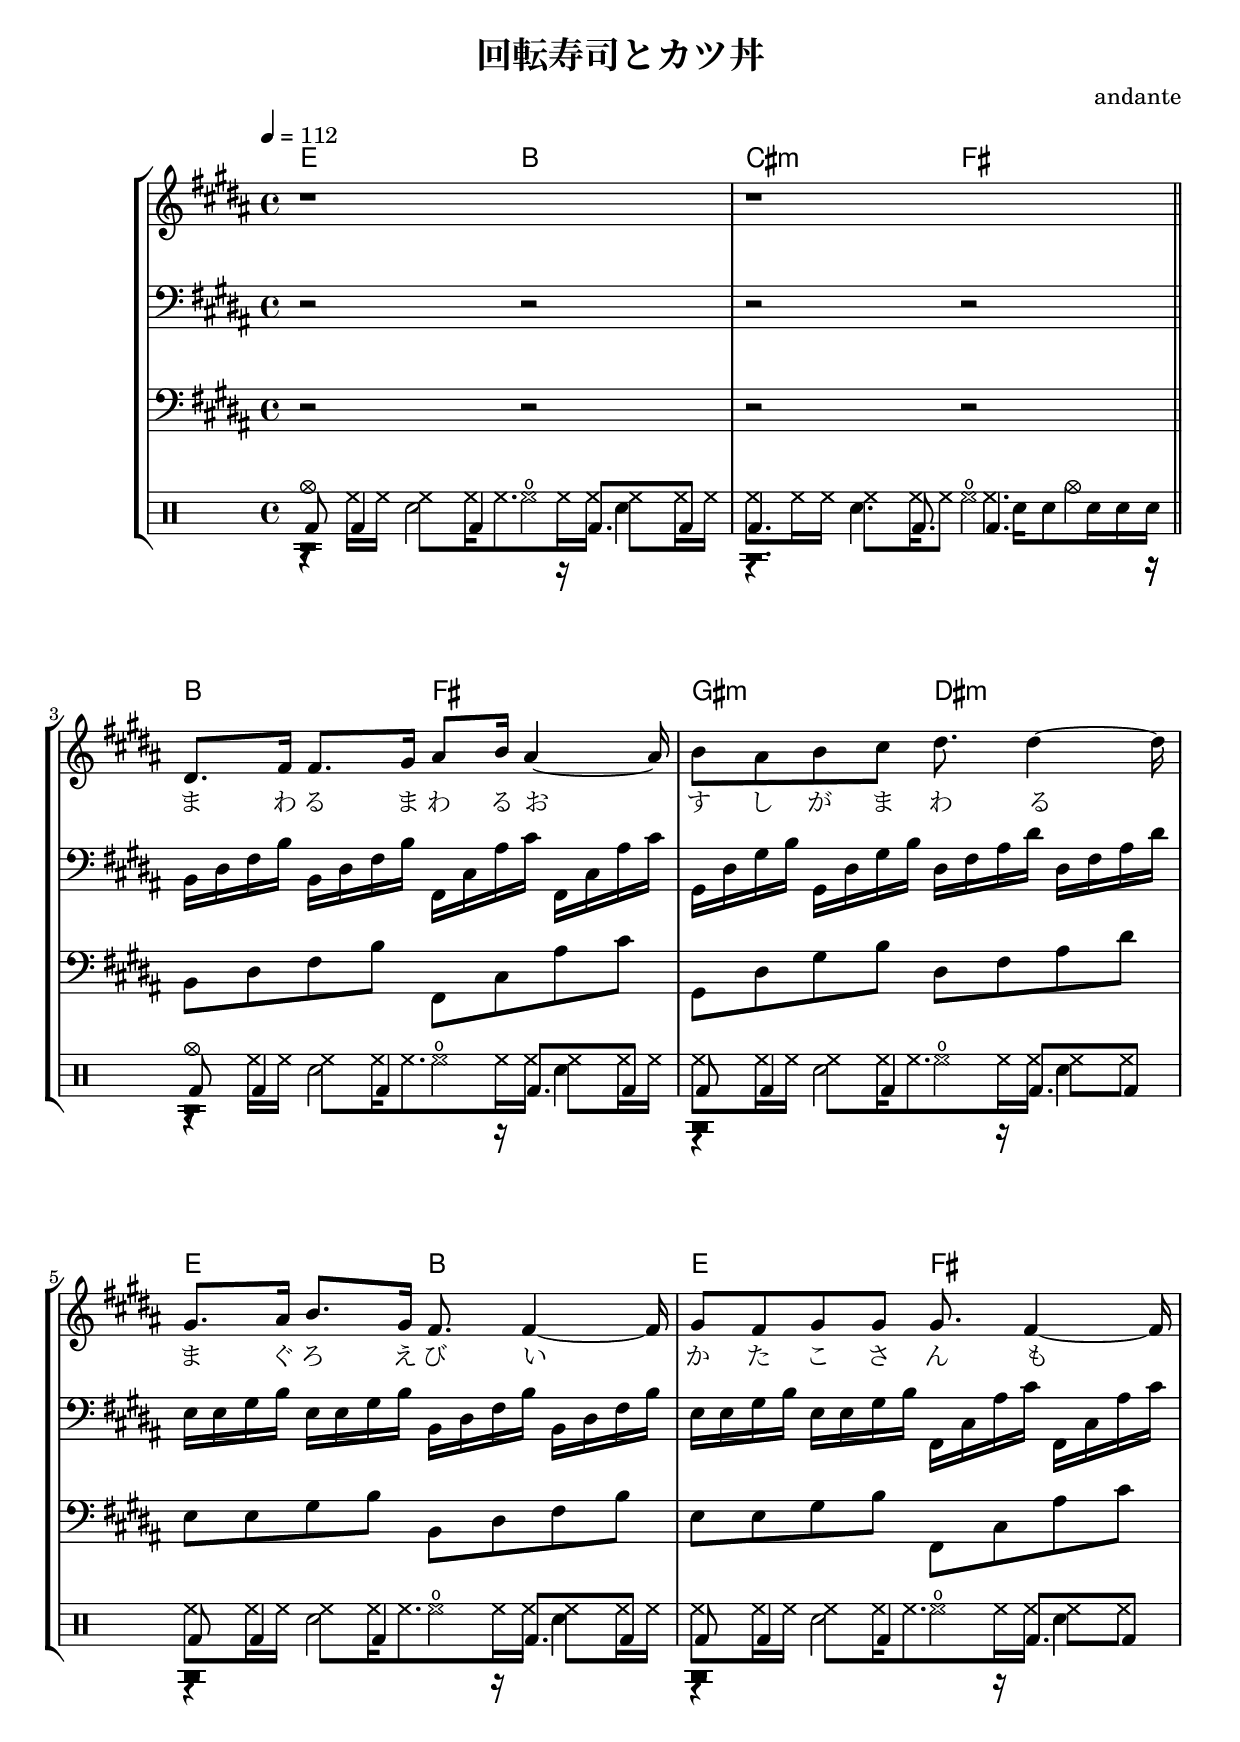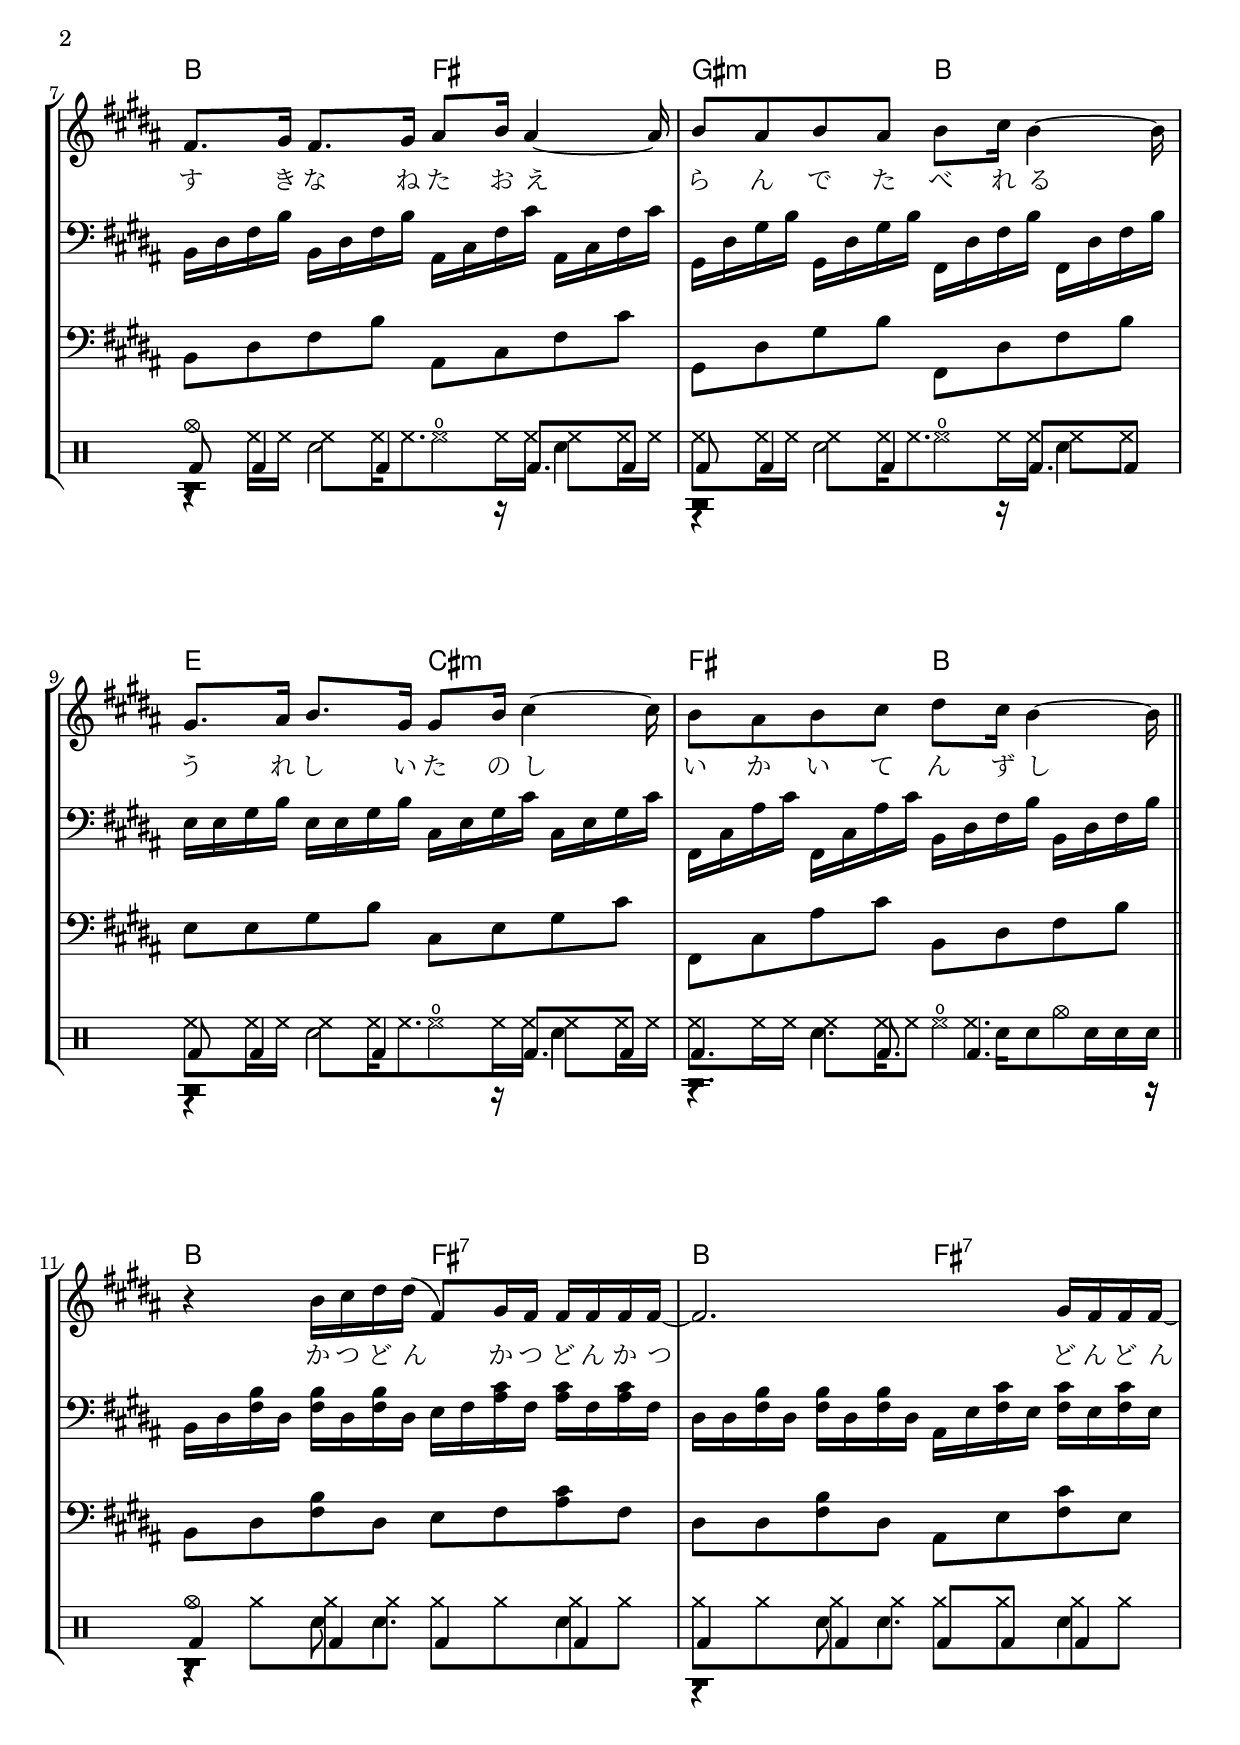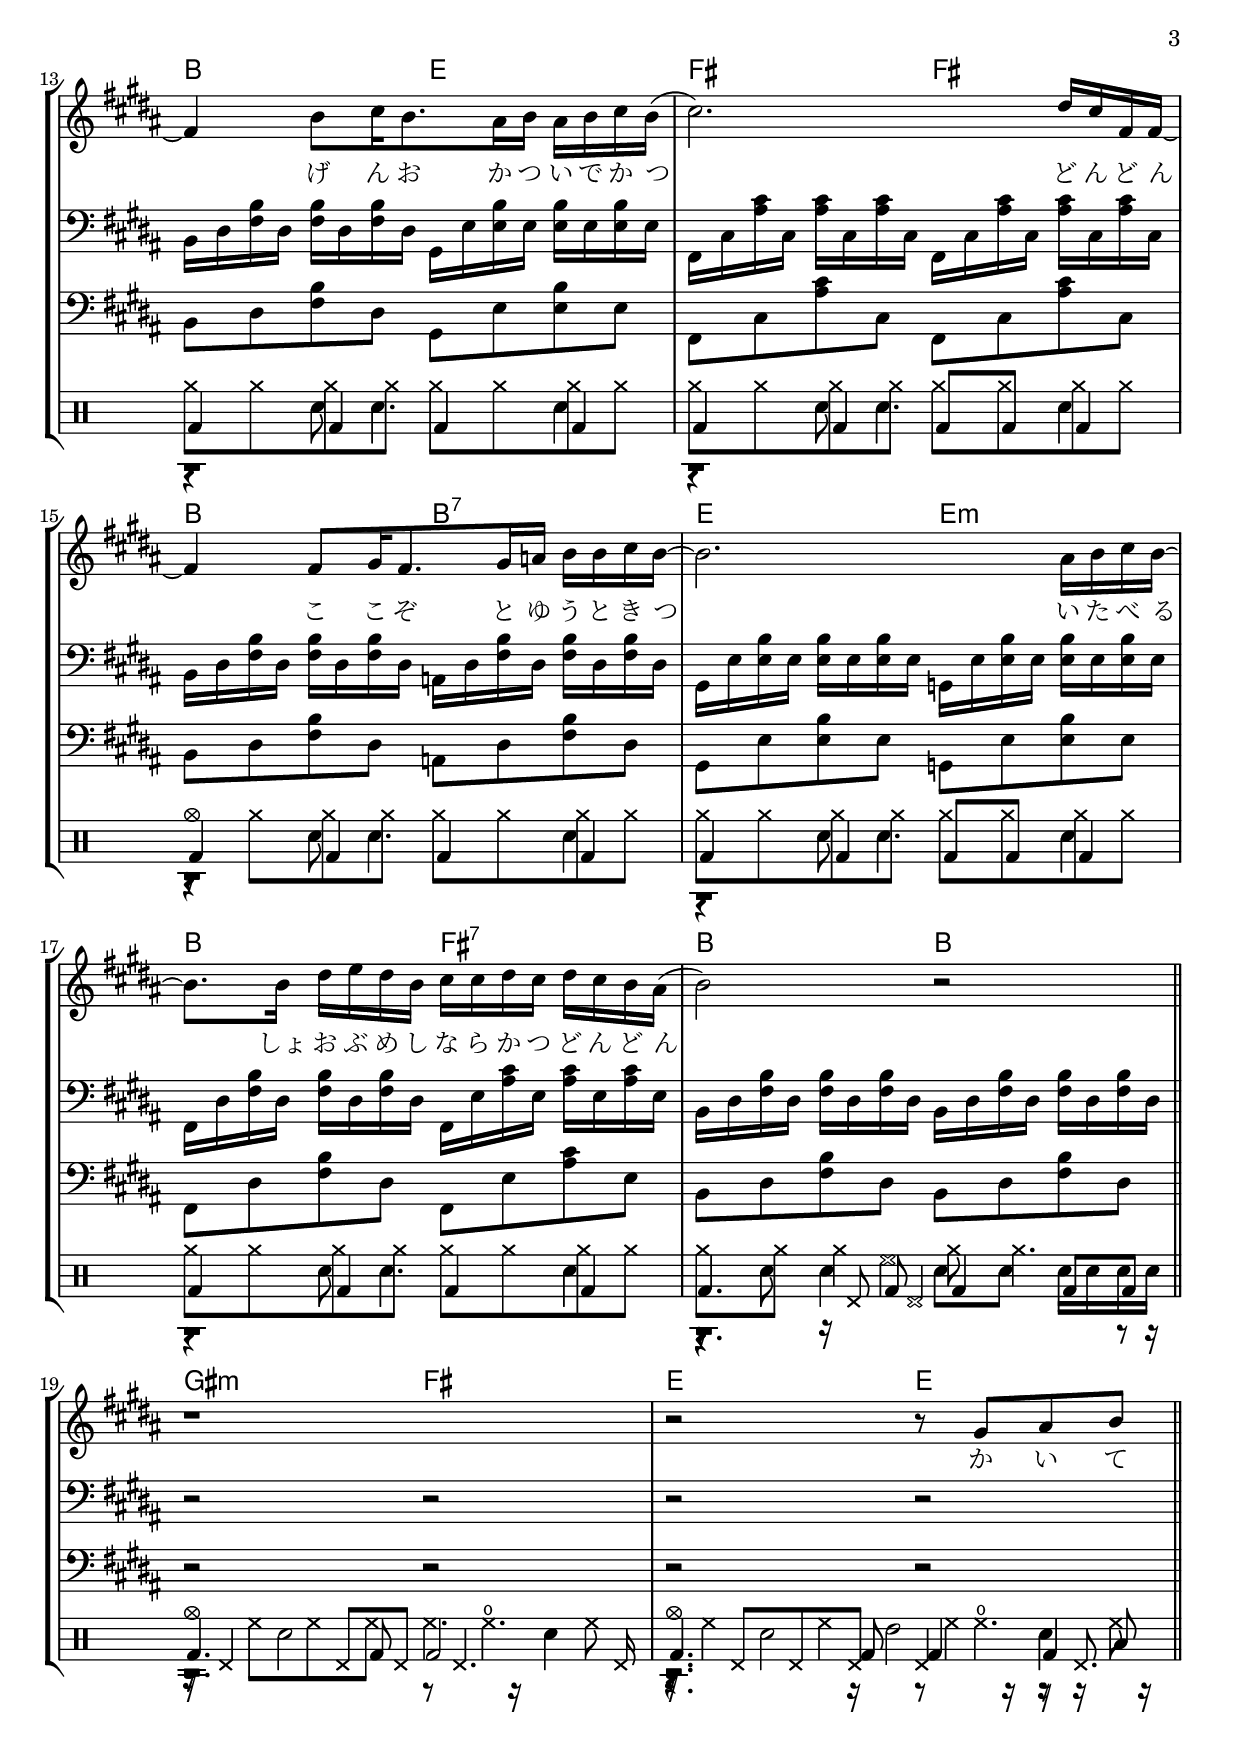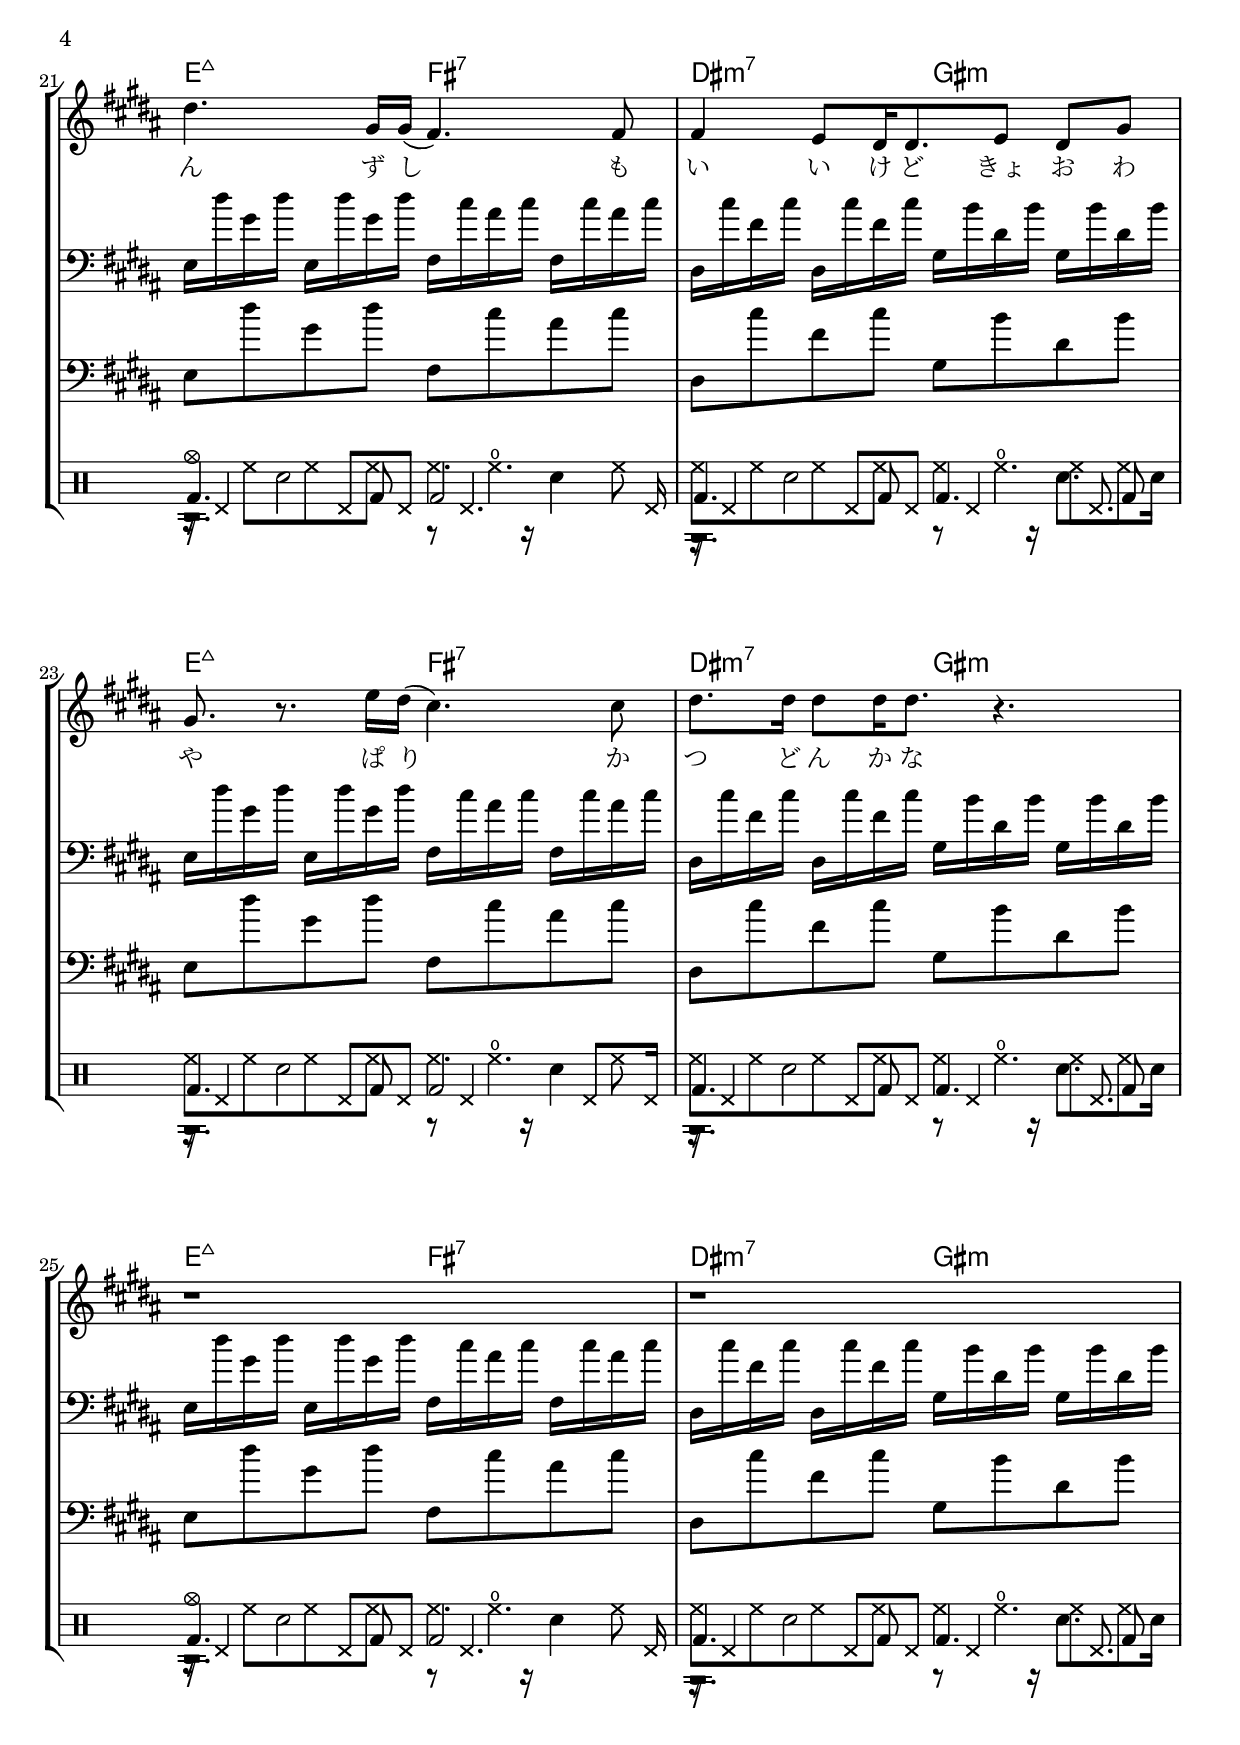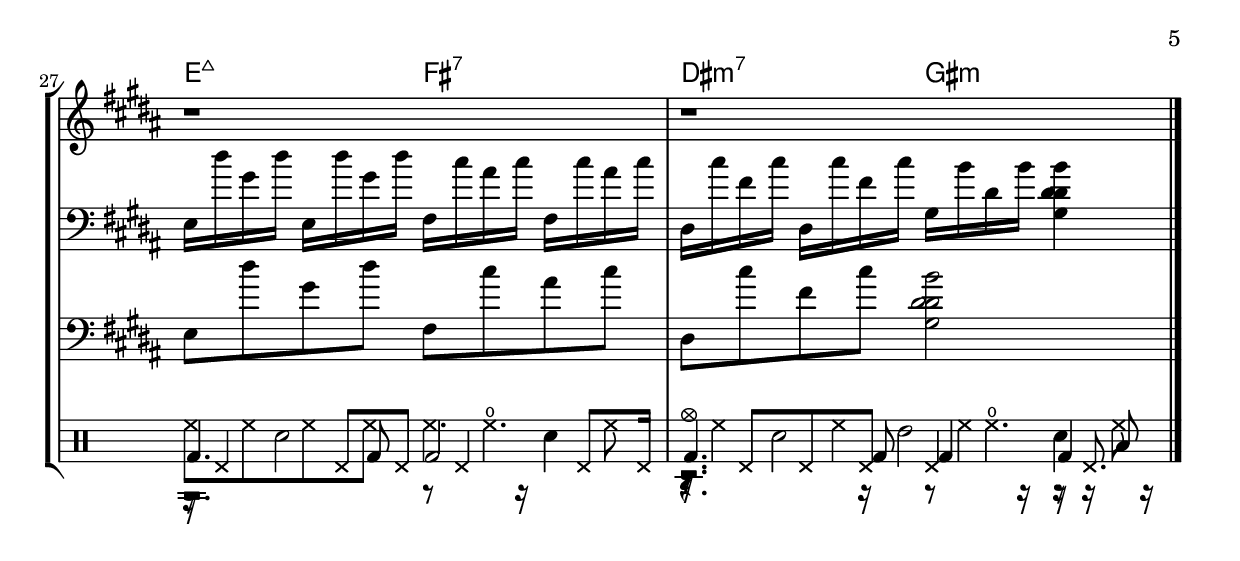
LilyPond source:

\version "2.12.1"

\header {
	title = \markup {回転寿司とカツ丼}
	composer = \markup \center-column {andante}
}

harmony = \chordmode {
	e2 b cis:m fis 

	b fis gis:m dis:m e b e fis b fis gis:m b e cis:m fis b 

	b fis:7 b fis:7 b e fis fis b b:7 e e:m b fis:7 b b 

	gis:m fis e e 

	e:maj7 fis:7 dis:min7 gis:m e:maj7 fis:7 dis:min7 gis:m e:maj7 fis:7 dis:min7 gis:m e:maj7 fis:7 dis:min7 gis:m 
}

melody = {
	\key b \major
	\tempo 4 = 112
	r1 | r1   
	\set Staff.midiInstrument = #"fss0.31"
	dis'8.  fis'16  fis'8.  gis'16  ais'8  b'16  ais'4~ais'16 
	b'8  ais'8  b'8  cis''8  dis''8.  dis''4~dis''16 
	gis'8.  ais'16  b'8.  gis'16  fis'8.  fis'4~fis'16 
	gis'8  fis'8  gis'8  gis'8  gis'8.  fis'4~fis'16 
	fis'8.  gis'16  fis'8.  gis'16  ais'8  b'16  ais'4~ais'16 
	b'8  ais'8  b'8  ais'8  b'8  cis''16  b'4~b'16 
	gis'8.  ais'16  b'8.  gis'16  gis'8  b'16  cis''4~cis''16 
	b'8  ais'8  b'8  cis''8  dis''8  cis''16  b'4~b'16
	\set Staff.midiInstrument = #"fss0.31"
	r4 b'16  cis''16  dis''16  dis''16  (fis'8)  gis'16  fis'16  fis'16  fis'16  fis'16  fis'16~ 
	fis'2.  gis'16  fis'16  fis'16  fis'16~ 
	fis'4  b'8  cis''16  b'8.  ais'16  b'16  ais'16  b'16  cis''16  b'16 
	(cis''2.)  dis''16  cis''16  fis'16  fis'16~ 
	fis'4  fis'8  gis'16  fis'8.  gis'16  a'16  b'16  b'16  cis''16  b'16~ 
	b'2.  ais'16  b'16  cis''16  b'16~ 
	b'8.  b'16  dis''16  e''16  dis''16  b'16  cis''16  cis''16  dis''16  cis''16  dis''16  cis''16  b'16  ais'16 
	(b'2)  	r2 	r1 | r2 r8 
	\set Staff.midiInstrument = #"fss0.31"
	gis'8  ais'8  b'8 
	dis''4.  gis'16  gis'16  (fis'4.)  fis'8 
	fis'4  e'8  dis'16  dis'8.  e'8  dis'8  gis'8 
	gis'8.  r8.  e''16  dis''16  (cis''4.)  cis''8 
	dis''8.  dis''16  dis''8  dis''16  dis''8.  	r4. r1 r1 r1 r1 	\bar "|."
}

words = \lyricmode {
	
	ま  わ  る  ま  わ  る  お  す  し  が  ま  わ  る  ま  ぐ  ろ  え  び  い  か  た  こ  さ  ん  も  す  き  な  ね  た  お  え  ら  ん  で  た  べ  れ  る  う  れ  し  い  た  の  し  い  か  い  て  ん  ず  し  
	か  つ  ど  ん  か  つ  ど  ん  か  つ  ど  ん  ど  ん  げ  ん  お  か  つ  い  で  か  つ  ど  ん  ど  ん  こ  こ  ぞ  と  ゆ  う  と  き  つ  い  た  べ  る  しょ  お  ぶ  め  し  な  ら  か  つ  ど  ん  ど  ん  
	
	か  い  て  ん  ず  し  も  い  い  け  ど  きょ  お  わ  や  ぱ  り  か  つ  ど  ん  か  な  
}

tempochange = {
	\tempo 4 = 112
	r1 | r1 \bar "||"
	\tempo 4 = 112
	r1 | r1 | r1 | r1 | r1 | r1 | r1 | r1 \bar "||"
	\tempo 4 = 112
	r1 | r1 | r1 | r1 | r1 | r1 | r1 | r1 \bar "||"
	\tempo 4 = 112
	r1 | r1 \bar "||"
	\tempo 4 = 112
	r1 | r1 | r1 | r1 | r1 | r1 | r1 | r1 \bar "|."
}

mainacc = {
	\clef bass
	\set Staff.midiInstrument = #"Acoustic grand"
	\key b \major
	\tempo 4 = 112
	r2
	r2
	r2
	r2
	\bar "||"

	\set Staff.midiInstrument = #"Kalimba"
	b,16 dis fis b b, dis fis b
	fis,16 cis ais cis' fis, cis ais cis'
	gis,16 dis gis b gis, dis gis b
	dis16 fis ais dis' dis fis ais dis'
	e16 e gis b e e gis b
	b,16 dis fis b b, dis fis b
	e16 e gis b e e gis b
	fis,16 cis ais cis' fis, cis ais cis'
	b,16 dis fis b b, dis fis b
	ais,16 cis fis cis' ais, cis fis cis'
	gis,16 dis gis b gis, dis gis b
	fis,16 dis fis b fis, dis fis b
	e16 e gis b e e gis b
	cis16 e gis cis' cis e gis cis'
	fis,16 cis ais cis' fis, cis ais cis'
	b,16 dis fis b b, dis fis b
	\bar "||"

	\set Staff.midiInstrument = #"Synth Drum"
	b,16 dis <fis b> dis <fis b> dis <fis b> dis
	e16 fis <ais cis'> fis <ais cis'> fis <ais cis'> fis
	dis16 dis <fis b> dis <fis b> dis <fis b> dis
	ais,16 e <fis cis'> e <fis cis'> e <fis cis'> e
	b,16 dis <fis b> dis <fis b> dis <fis b> dis
	gis,16 e <e b> e <e b> e <e b> e
	fis,16 cis <ais cis'> cis <ais cis'> cis <ais cis'> cis
	fis,16 cis <ais cis'> cis <ais cis'> cis <ais cis'> cis
	b,16 dis <fis b> dis <fis b> dis <fis b> dis
	a,16 dis <fis b> dis <fis b> dis <fis b> dis
	gis,16 e <e b> e <e b> e <e b> e
	g,16 e <e b> e <e b> e <e b> e
	fis,16 dis <fis b> dis <fis b> dis <fis b> dis
	fis,16 e <ais cis'> e <ais cis'> e <ais cis'> e
	b,16 dis <fis b> dis <fis b> dis <fis b> dis
	b,16 dis <fis b> dis <fis b> dis <fis b> dis
	\bar "||"

	\set Staff.midiInstrument = #"Acoustic grand"
	r2
	r2
	r2
	r2
	\bar "||"

	\set Staff.midiInstrument = #"Marimba"
	e16 dis'' gis' dis'' e dis'' gis' dis''
	fis16 cis'' ais' cis'' fis cis'' ais' cis''
	dis16 cis'' fis' cis'' dis cis'' fis' cis''
	gis16 b' dis' b' gis b' dis' b'
	e16 dis'' gis' dis'' e dis'' gis' dis''
	fis16 cis'' ais' cis'' fis cis'' ais' cis''
	dis16 cis'' fis' cis'' dis cis'' fis' cis''
	gis16 b' dis' b' gis b' dis' b'
	e16 dis'' gis' dis'' e dis'' gis' dis''
	fis16 cis'' ais' cis'' fis cis'' ais' cis''
	dis16 cis'' fis' cis'' dis cis'' fis' cis''
	gis16 b' dis' b' gis b' dis' b'
	e16 dis'' gis' dis'' e dis'' gis' dis''
	fis16 cis'' ais' cis'' fis cis'' ais' cis''
	dis16 cis'' fis' cis'' dis cis'' fis' cis''
	gis16 b' dis' b' <gis dis' dis' b'>4
	\bar "|."
}

subacc = {
	\clef bass
	\set Staff.midiInstrument = #"Acoustic grand"
	\key b \major
	\tempo 4 = 112
	r2
	r2
	r2
	r2
	\bar "||"

	\set Staff.midiInstrument = #"Kalimba"
	b,8 dis8 fis8 b8
	fis,8 cis8 ais8 cis'8
	gis,8 dis8 gis8 b8
	dis8 fis8 ais8 dis'8
	e8 e8 gis8 b8
	b,8 dis8 fis8 b8
	e8 e8 gis8 b8
	fis,8 cis8 ais8 cis'8
	b,8 dis8 fis8 b8
	ais,8 cis8 fis8 cis'8
	gis,8 dis8 gis8 b8
	fis,8 dis8 fis8 b8
	e8 e8 gis8 b8
	cis8 e8 gis8 cis'8
	fis,8 cis8 ais8 cis'8
	b,8 dis8 fis8 b8
	\bar "||"

	\set Staff.midiInstrument = #"Synth Drum"
	b,8 dis <fis b> dis
	e8 fis <ais cis'> fis
	dis8 dis <fis b> dis
	ais,8 e <fis cis'> e
	b,8 dis <fis b> dis
	gis,8 e <e b> e
	fis,8 cis <ais cis'> cis
	fis,8 cis <ais cis'> cis
	b,8 dis <fis b> dis
	a,8 dis <fis b> dis
	gis,8 e <e b> e
	g,8 e <e b> e
	fis,8 dis <fis b> dis
	fis,8 e <ais cis'> e
	b,8 dis <fis b> dis
	b,8 dis <fis b> dis
	\bar "||"

	\set Staff.midiInstrument = #"Acoustic grand"
	r2
	r2
	r2
	r2
	\bar "||"

	\set Staff.midiInstrument = #"Marimba"
	e8 dis'' gis' dis''
	fis8 cis'' ais' cis''
	dis8 cis'' fis' cis''
	gis8 b' dis' b'
	e8 dis'' gis' dis''
	fis8 cis'' ais' cis''
	dis8 cis'' fis' cis''
	gis8 b' dis' b'
	e8 dis'' gis' dis''
	fis8 cis'' ais' cis''
	dis8 cis'' fis' cis''
	gis8 b' dis' b'
	e8 dis'' gis' dis''
	fis8 cis'' ais' cis''
	dis8 cis'' fis' cis''
	<gis dis' dis' b'>2
	\bar "|."
}

percA = {
	\drummode {
	r2 hho2  |r2 hho2  \bar "||"
	r2 hho2  |r2 hho2  |r2 hho2  |r2 hho2  |r2 hho2  |r2 hho2  |r2 hho2  |r2 hho2  \bar "||"
	r8 cymr8 cymr8 cymr8 cymr8 cymr8 cymr8 cymr8  |cymr8 cymr8 cymr8 cymr8 cymr8 cymr8 cymr8 cymr8  |cymr8 cymr8 cymr8 cymr8 cymr8 cymr8 cymr8 cymr8  |cymr8 cymr8 cymr8 cymr8 cymr8 cymr8 cymr8 cymr8  |r8 cymr8 cymr8 cymr8 cymr8 cymr8 cymr8 cymr8  |cymr8 cymr8 cymr8 cymr8 cymr8 cymr8 cymr8 cymr8  |cymr8 cymr8 cymr8 cymr8 cymr8 cymr8 cymr8 cymr8  |cymr8 cymr8 cymr4 cymr8 cymr4.  \bar "||"
	r2 r8 hho4.  |r2 r8 hho4.  \bar "||"
	r2 r8 hho4.  |r2 r8 hho4.  |r2 r8 hho4.  |r2 r8 hho4.  |r2 r8 hho4.  |r2 r8 hho4.  |r2 r8 hho4.  |r2 r8 hho4.  \bar "|."
	}
}

percB = {
	\drummode {
	r8 hh16 hh16 hh8 hh16 hh8. hh16 hh16 hh8 hh16 hh16  |hh8 hh16 hh16 hh8 hh16 hh8 hh4. r16  \bar "||"
	r8 hh16 hh16 hh8 hh16 hh8. hh16 hh16 hh8 hh16 hh16  |hh8 hh16 hh16 hh8 hh16 hh8. hh16 hh16 hh8 hh8  |hh8 hh16 hh16 hh8 hh16 hh8. hh16 hh16 hh8 hh16 hh16  |hh8 hh16 hh16 hh8 hh16 hh8. hh16 hh16 hh8 hh8  |r8 hh16 hh16 hh8 hh16 hh8. hh16 hh16 hh8 hh16 hh16  |hh8 hh16 hh16 hh8 hh16 hh8. hh16 hh16 hh8 hh8  |hh8 hh16 hh16 hh8 hh16 hh8. hh16 hh16 hh8 hh16 hh16  |hh8 hh16 hh16 hh8 hh16 hh8 hh4. r16  \bar "||"
	r4 sn8 sn4. sn4  |r4 sn8 sn4. sn4  |r4 sn8 sn4. sn4  |r4 sn8 sn4. sn4  |r4 sn8 sn4. sn4  |r4 sn8 sn4. sn4  |r4 sn8 sn4. sn4  |r8 sn8 sn4 sn8 sn8 sn16 sn16 sn16 sn16  \bar "||"
	r8 hh8 hh8 hh8 hh4. hh8  |r16 hh4 hh4 hh4 r16 hh8  \bar "||"
	r8 hh8 hh8 hh8 hh4. hh8  |hh8 hh8 hh8 hh8 hh4 hh8 hh8  |hh8 hh8 hh8 hh8 hh4. hh8  |hh8 hh8 hh8 hh8 hh4 hh8 hh8  |r8 hh8 hh8 hh8 hh4. hh8  |hh8 hh8 hh8 hh8 hh4 hh8 hh8  |hh8 hh8 hh8 hh8 hh4. hh8  |r16 hh4 hh4 hh4 r16 hh8  \bar "|."
	}
}

percC = {
	\drummode {
	r4 sn2 sn4  |r4 sn4. sn16 sn8 sn16 sn16 sn16  \bar "||"
	r4 sn2 sn4  |r4 sn2 sn4  |r4 sn2 sn4  |r4 sn2 sn4  |r4 sn2 sn4  |r4 sn2 sn4  |r4 sn2 sn4  |r4 sn4. sn16 sn8 sn16 sn16 sn16  \bar "||"
	bd4 bd4 bd4 bd4  |bd4 bd4 bd8 bd8 bd4  |bd4 bd4 bd4 bd4  |bd4 bd4 bd8 bd8 bd4  |bd4 bd4 bd4 bd4  |bd4 bd4 bd8 bd8 bd4  |bd4 bd4 bd4 bd4  |bd4. bd8 bd4 bd8 bd8  \bar "||"
	r16 hhp4 hhp8 hhp8 hhp4. hhp16  |r8 hhp8 hhp8 hhp8 hhp4 r16 hhp8.  \bar "||"
	r16 hhp4 hhp8 hhp8 hhp4. hhp16  |r16 hhp4 hhp8 hhp8 hhp4 hhp8.  |r16 hhp4 hhp8 hhp8 hhp4 hhp8 hhp16  |r16 hhp4 hhp8 hhp8 hhp4 hhp8.  |r16 hhp4 hhp8 hhp8 hhp4. hhp16  |r16 hhp4 hhp8 hhp8 hhp4 hhp8.  |r16 hhp4 hhp8 hhp8 hhp4 hhp8 hhp16  |r8 hhp8 hhp8 hhp8 hhp4 r16 hhp8.  \bar "|."
	}
}

percD = {
	\drummode {
	bd8 bd4 bd4 r16 bd8. bd8  |bd4. bd8. bd4. r16  \bar "||"
	bd8 bd4 bd4 r16 bd8. bd8  |bd8 bd4 bd4 r16 bd8. bd8  |bd8 bd4 bd4 r16 bd8. bd8  |bd8 bd4 bd4 r16 bd8. bd8  |bd8 bd4 bd4 r16 bd8. bd8  |bd8 bd4 bd4 r16 bd8. bd8  |bd8 bd4 bd4 r16 bd8. bd8  |bd4. bd8. bd4. r16  \bar "||"
	cymc1  |r1 |r1 |r1 |cymc1  |r1 |r1 |r1 \bar "||"
	r8. sn2 r16 sn4  |r8. sn2 r16 sn4  \bar "||"
	r8. sn2 r16 sn4  |r8. sn2 r16 sn8. sn16  |r8. sn2 r16 sn4  |r8. sn2 r16 sn8. sn16  |r8. sn2 r16 sn4  |r8. sn2 r16 sn8. sn16  |r8. sn2 r16 sn4  |r8. sn2 r16 sn4  \bar "|."
	}
}

percE = {
	\drummode {
	cymc1  |r2. cymc4  \bar "||"
	cymc1  |r1 |r1 |r1 |cymc1  |r1 |r1 |r2. cymc4  \bar "||"
	r1 |r1 |r1 |r1 |r1 |r1 |r1 |r4 r16 hhp8 hhp2 r16  \bar "||"
	bd4. bd8 bd2  |bd4. bd8 bd4 bd4  \bar "||"
	bd4. bd8 bd2  |bd4. bd8 bd4. bd8  |bd4. bd8 bd2  |bd4. bd8 bd4. bd8  |bd4. bd8 bd2  |bd4. bd8 bd4. bd8  |bd4. bd8 bd2  |bd4. bd8 bd4 bd4  \bar "|."
	}
}

percF = {
	\drummode {
	r1 | r1 \bar "||"
	r1 | r1 | r1 | r1 | r1 | r1 | r1 | r1 \bar "||"
	r1 |r1 |r1 |r1 |r1 |r1 |r1 |r4. hh2 r8  \bar "||"
	cymc1  |cymc1  \bar "||"
	cymc1  |r1 |r1 |r1 |cymc1  |r1 |r1 |cymc1  \bar "|."
	}
}

percG = {
	\drummode {
	r1 | r1 \bar "||"
	r1 | r1 | r1 | r1 | r1 | r1 | r1 | r1 \bar "||"
	r1 | r1 | r1 | r1 | r1 | r1 | r1 | r1 \bar "||"
	r1 |r4. r16 tommh2 r16  \bar "||"
	r1 |r1 |r1 |r1 |r1 |r1 |r1 |r4. r16 tommh2 r16  \bar "|."
	}
}

percH = {
	\drummode {
	r1 | r1 \bar "||"
	r1 | r1 | r1 | r1 | r1 | r1 | r1 | r1 \bar "||"
	r1 | r1 | r1 | r1 | r1 | r1 | r1 | r1 \bar "||"
	r1 |r2. r8 toml8  \bar "||"
	r1 |r1 |r1 |r1 |r1 |r1 |r1 |r2. r8 toml8  \bar "|."
	}
}

\score {
	<<
		\new StaffGroup <<
			\new ChordNames {\harmony}
			\new Voice = "melody" {\melody}
			\new Lyrics \lyricsto "melody" \words
			\new Staff = "mainacc" {\mainacc}
			\new Staff = "subacc" {\subacc}
			\new DrumStaff <<
				\new DrumVoice {\percA}
				\new DrumVoice {\percB}
				\new DrumVoice {\percC}
				\new DrumVoice {\percD}
				\new DrumVoice {\percE}
				\new DrumVoice {\percF}
				\new DrumVoice {\percG}
				\new DrumVoice {\percH}
			>>
		>>
	>>
	\layout { }
}
